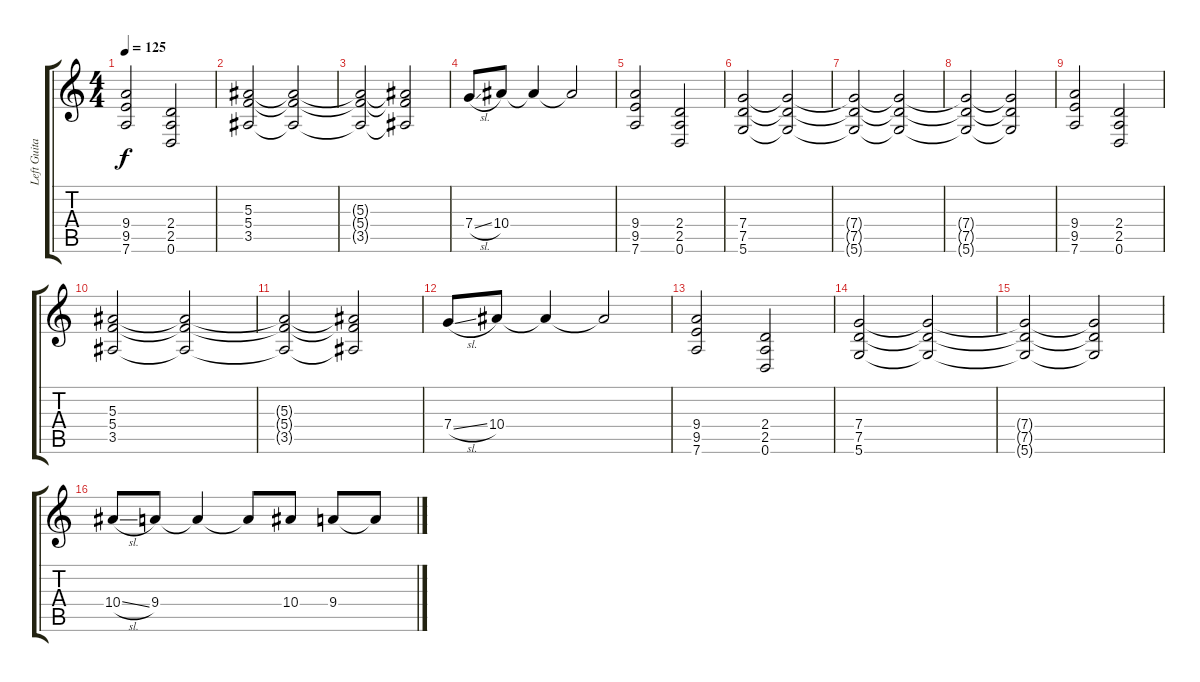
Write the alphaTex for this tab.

\track ("Left Guitar" "Left Guita") {instrument distortionguitar}
\staff {score tabs}
\tuning (D4 A3 F3 C3 G2 D2) {hide}
\ts (4 4)
\tempo 125
\clef g2
\ks c
(9.4 9.5 7.6).2{dy f} (2.4 2.5 0.6).2 |
(5.3 5.4 3.5).2 (5.3{t} 5.4{t} 3.5{t}).2 |
(5.3{t} 5.4{t} 3.5{t}).2 (5.3{t} 5.4{t} 3.5{t}).2 |
7.4{sl}.8 10.4.8 10.4{t}.4 10.4{t}.2 |
(9.4 9.5 7.6).2 (2.4 2.5 0.6).2 |
(7.4 7.5 5.6).2 (7.4{t} 7.5{t} 5.6{t}).2 |
(7.4{t} 7.5{t} 5.6{t}).2 (7.4{t} 7.5{t} 5.6{t}).2 |
(7.4{t} 7.5{t} 5.6{t}).2 (7.4{t} 7.5{t} 5.6{t}).2 |
(9.4 9.5 7.6).2 (2.4 2.5 0.6).2 |
(5.3 5.4 3.5).2 (5.3{t} 5.4{t} 3.5{t}).2 |
(5.3{t} 5.4{t} 3.5{t}).2 (5.3{t} 5.4{t} 3.5{t}).2 |
7.4{sl}.8 10.4.8 10.4{t}.4 10.4{t}.2 |
(9.4 9.5 7.6).2 (2.4 2.5 0.6).2 |
(7.4 7.5 5.6).2 (7.4{t} 7.5{t} 5.6{t}).2 |
(7.4{t} 7.5{t} 5.6{t}).2 (7.4{t} 7.5{t} 5.6{t}).2 |
10.4{sl}.8 9.4.8 9.4{t}.4 9.4{t}.8 10.4.8 9.4.8 9.4{t}.8
